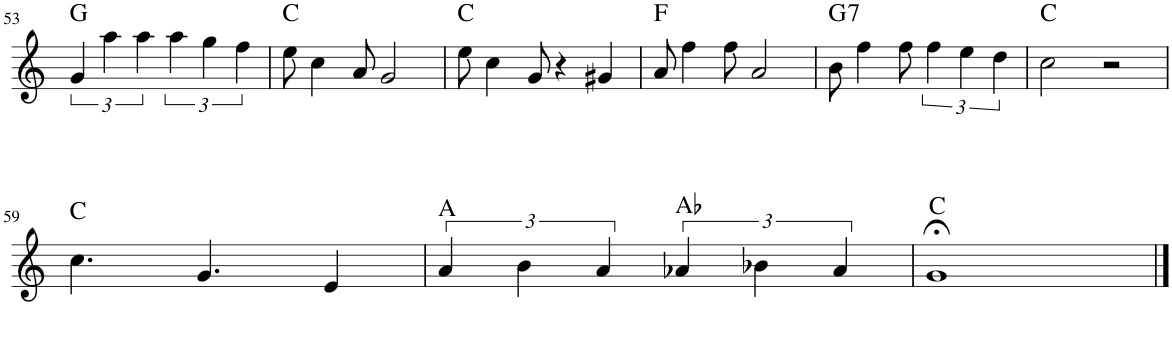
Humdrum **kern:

**kern	**harte
*part1	*part1
*staff1	*
*I"Flute	*
*I'Fl	*
!!LO:PB:g=z
*clefG2	*
*k[]	*
*M4/4	*
=53	=53
6g/	G:maj
6aa\	.
6aa\	.
6aa\	.
6gg\	.
6ff\	.
=54	=54
8ee\	C:maj
4cc\	.
8a/	.
2g/	.
=55	=55
8ee\	C:maj
4cc\	.
8g/	.
4r	.
4g#X/	.
=56	=56
8a/	F:maj
4ff\	.
8ff\	.
2a/	.
=57	=57
!	!LO:H:kt=7
8b\	G:7
4ff\	.
8ff\	.
6ff\	.
6ee\	.
6dd\	.
=58	=58
2cc\	C:maj
2r	.
!!LO:LB:g=z
=59	=59
4.cc\	C:maj
4.g/	.
4e/	.
=60	=60
6a/	A:maj
6b\	.
6a/	.
6a-X/	Ab:maj
6b-X\	.
6a-/	.
=61	=61
1g;<	C:maj
==	==
*-	*-
